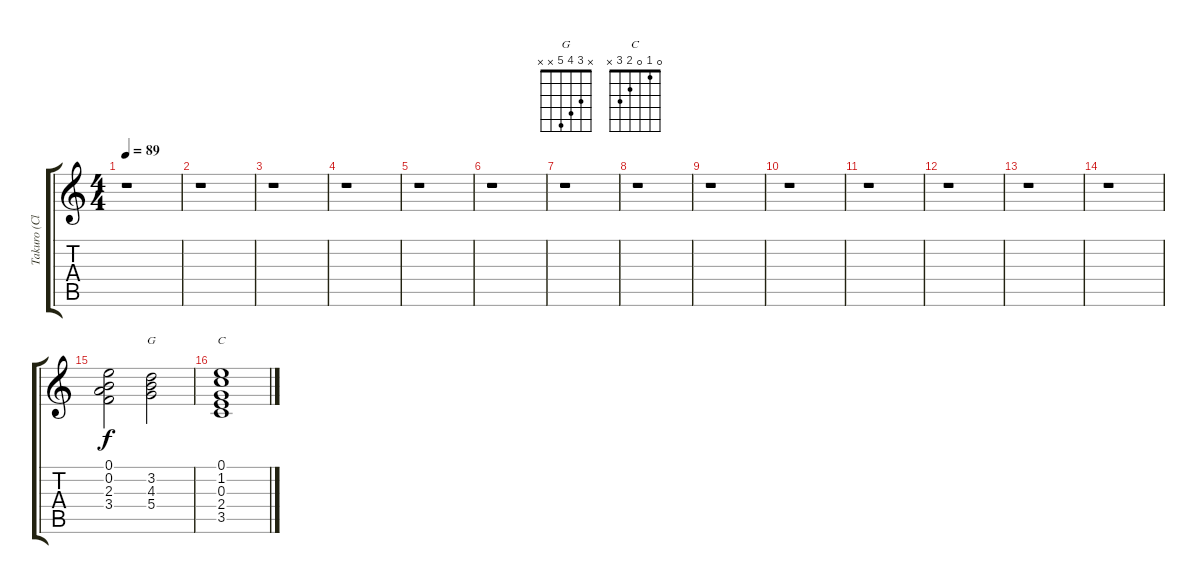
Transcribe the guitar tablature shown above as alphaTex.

\track ("Takuro (Clean Gtr)" "Takuro (Cl") {instrument electricguitarclean}
\staff {score tabs}
\tuning (E4 B3 G3 D3 A2 E2) {hide}
\chord ("G" x 3 4 5 x x)
\chord ("C" 0 1 0 2 3 x)
\ts (4 4)
\tempo 89
\clef g2
\ks c
r.1{dy f instrument electricguitarclean} |
r.1 |
r.1 |
r.1 |
r.1 |
r.1 |
r.1 |
r.1 |
r.1 |
r.1 |
r.1 |
r.1 |
r.1 |
r.1 |
(0.1 0.2 2.3 3.4).2 (3.2 4.3 5.4).2{ch "G"} |
(0.1 1.2 0.3 2.4 3.5).1{ch "C"}
